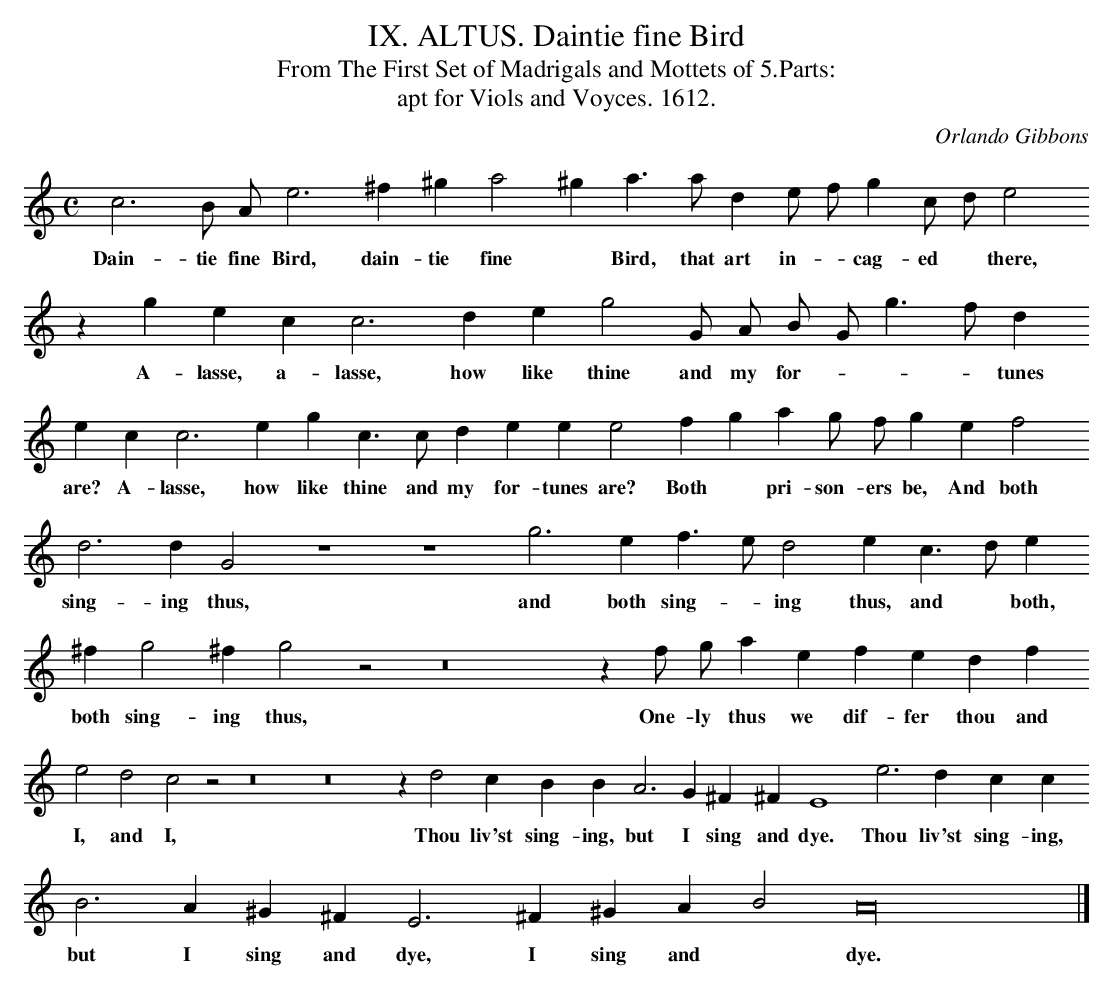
X:1
T:IX. ALTUS. Daintie fine Bird
T:From The First Set of Madrigals and Mottets of 5.Parts:
T:apt for Viols and Voyces. 1612.
C:Orlando Gibbons
M:C
L:1/2
K:A min -8va
c3/2 B// A// e3/2 ^f/ ^g/ a ^g/ a/> a/ d/ e// f// g/ c// d// e
w:Dain- tie fine Bird, dain- tie fine *  Bird, that art in- * cag- ed * there,
z/ g/ e/ c/ c> d e/ g G// A// B// G// g/> f/ d/
w:A- lasse, a- lasse, how like thine and my for- * * * tunes
e/ c/ c> e g/ c/> c/ d/ e/ e/ e f/ g/ a/ g// f// g/ e/ f
w:are? A- lasse, how like thine and my for- tunes are?  Both * pri- son- ers be, And both
d> d Gz2 z2 g> e f/> e/ d e/ c/> d/ e/
w:sing- ing thus, and both sing- * ing thus, and * both,
^f/ g ^f/ g z z4 z/ f// g// a/ e/ f/ e/ d/ f/
w:both sing- ing thus, One- ly thus we dif- fer thou and
e d c z z4 z4 z/ d c/ B/ B/ A> G ^F/ ^F/ E2 e> d c/ c/
w:I, and I, Thou liv'st sing- ing, but I sing and dye. Thou liv'st sing- ing,
B> A ^G/ ^F/ E> ^F ^G/ A/ B A8|]
w:but I sing and dye, I sing and * dye.
